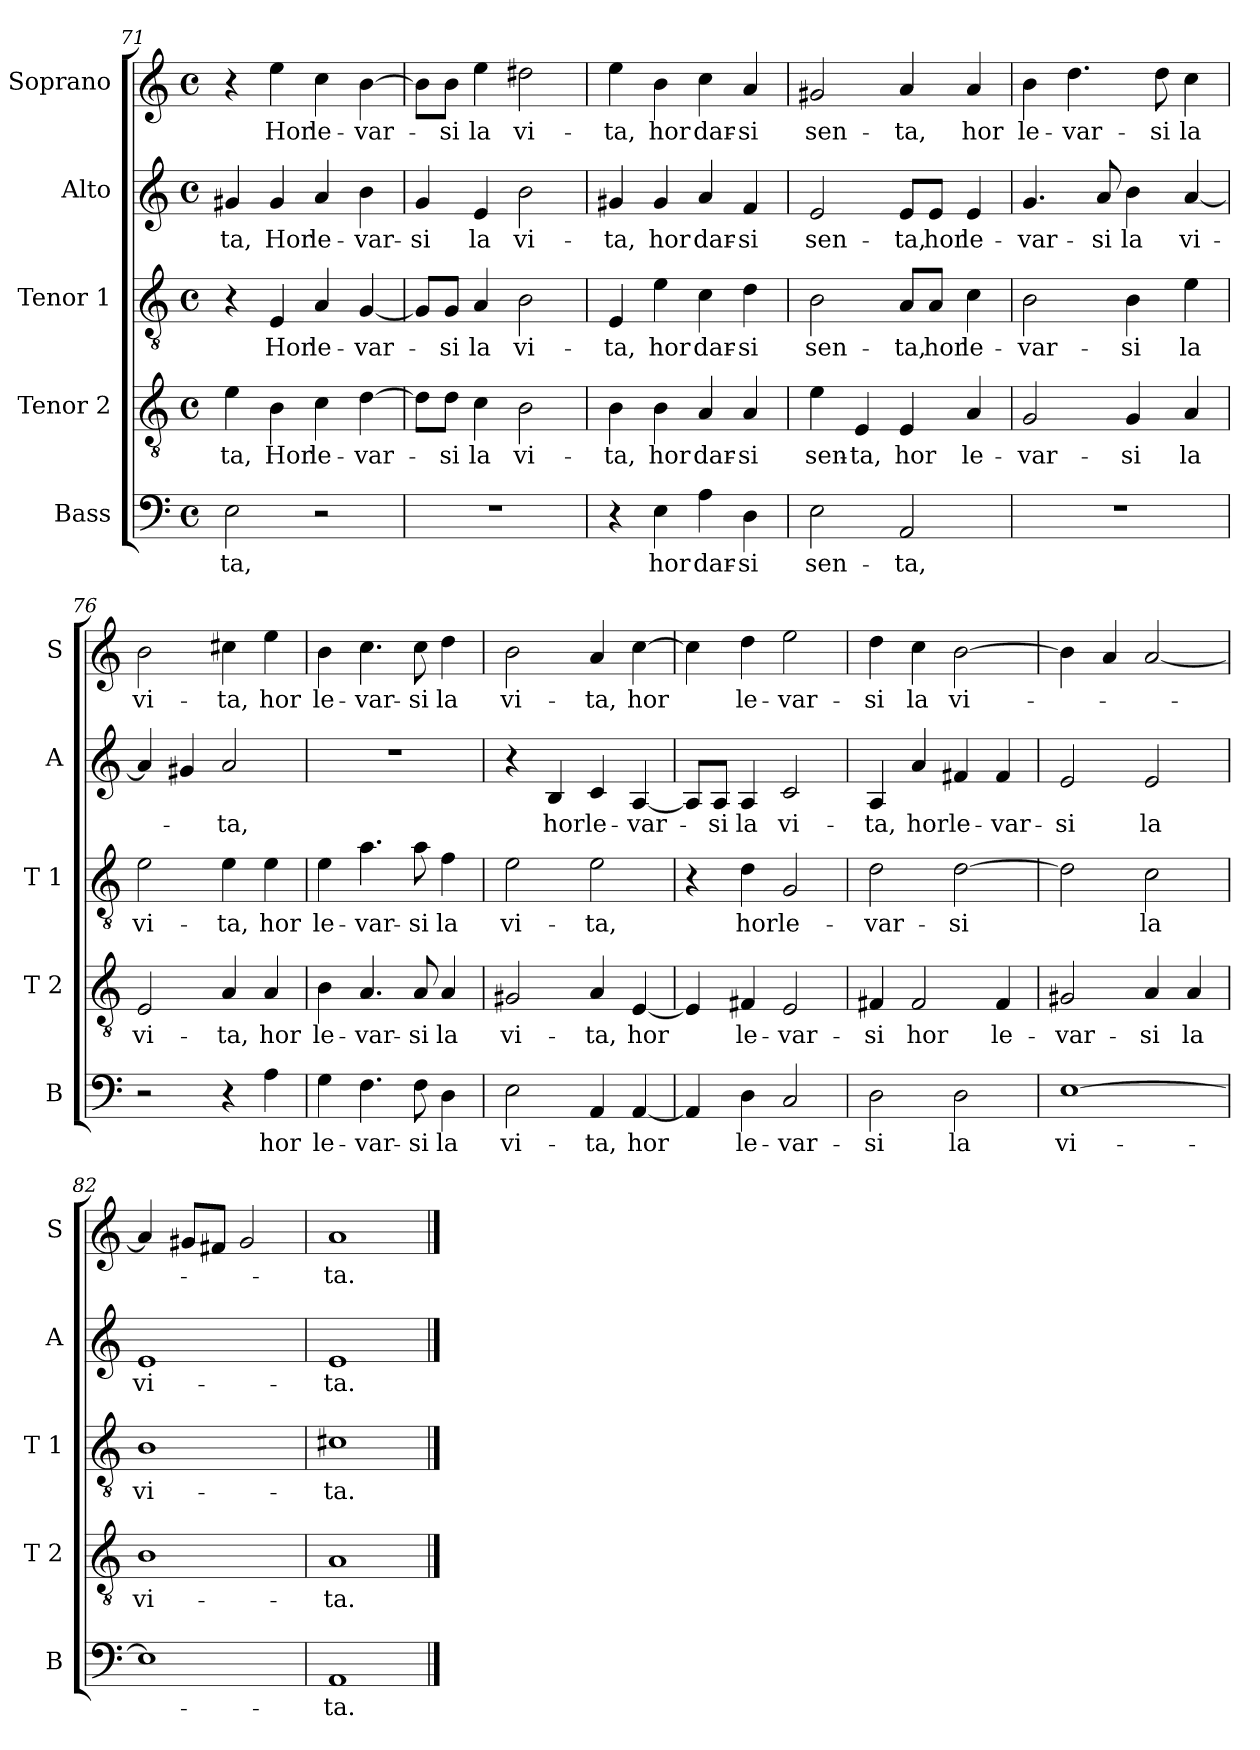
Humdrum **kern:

**kern	**text	**kern	**text	**kern	**text	**kern	**text	**kern	**text
*part5	*part5	*part4	*part4	*part3	*part3	*part2	*part2	*part1	*part1
*staff5	*staff5	*staff4	*staff4	*staff3	*staff3	*staff2	*staff2	*staff1	*staff1
*I"Bass	*	*I"Tenor 2	*	*I"Tenor 1	*	*I"Alto	*	*I"Soprano	*
*I'B	*	*I'T 2	*	*I'T 1	*	*I'A	*	*I'S	*
*clefF4	*	*clefGv2	*	*clefGv2	*	*clefG2	*	*clefG2	*
*k[]	*	*k[]	*	*k[]	*	*k[]	*	*k[]	*
*C:	*	*C:	*	*C:	*	*C:	*	*C:	*
*M4/4	*	*M4/4	*	*M4/4	*	*M4/4	*	*M4/4	*
*met(c)	*	*met(c)	*	*met(c)	*	*met(c)	*	*met(c)	*
=71	=71	=71	=71	=71	=71	=71	=71	=71	=71
!	!LO:LY:b	!	!LO:LY:b	!	!	!	!LO:LY:b	!	!
2E\	-ta,	4e\	-ta,	4r	.	4g#X/	-ta,	4r	.
!	!	!	!LO:LY:b	!	!LO:LY:b	!	!LO:LY:b	!	!LO:LY:b
.	.	4B\	Hor	4E/	Hor	4g#/	Hor	4ee\	Hor
!	!	!	!LO:LY:b	!	!LO:LY:b	!	!LO:LY:b	!	!LO:LY:b
2r	.	4c\	le-	4A/	le-	4a/	le-	4cc\	le-
!	!	!	!LO:LY:b	!	!LO:LY:b	!	!LO:LY:b	!	!LO:LY:b
.	.	[4d\	-var-	[4G/	-var-	4b\	-var-	[4b\	-var-
=72	=72	=72	=72	=72	=72	=72	=72	=72	=72
!	!	!	!	!	!	!	!LO:LY:b	!	!
1r	.	8d\L]	.	8G/L]	.	4g/	-si	8b\L]	.
!	!	!	!LO:LY:b	!	!LO:LY:b	!	!	!	!LO:LY:b
.	.	8d\J	-si	8G/J	-si	.	.	8b\J	-si
!	!	!	!LO:LY:b	!	!LO:LY:b	!	!LO:LY:b	!	!LO:LY:b
.	.	4c\	la	4A/	la	4e/	la	4ee\	la
!	!	!	!LO:LY:b	!	!LO:LY:b	!	!LO:LY:b	!	!LO:LY:b
.	.	2B\	vi-	2B\	vi-	2b\	vi-	2dd#X\	vi-
=73	=73	=73	=73	=73	=73	=73	=73	=73	=73
!	!	!	!LO:LY:b	!	!LO:LY:b	!	!LO:LY:b	!	!LO:LY:b
4r	.	4B\	-ta,	4E/	-ta,	4g#X/	-ta,	4ee\	-ta,
!	!LO:LY:b	!	!LO:LY:b	!	!LO:LY:b	!	!LO:LY:b	!	!LO:LY:b
4E\	hor	4B\	hor	4e\	hor	4g#/	hor	4b\	hor
!	!LO:LY:b	!	!LO:LY:b	!	!LO:LY:b	!	!LO:LY:b	!	!LO:LY:b
4A\	dar-	4A/	dar-	4c\	dar-	4a/	dar-	4cc\	dar-
!	!LO:LY:b	!	!LO:LY:b	!	!LO:LY:b	!	!LO:LY:b	!	!LO:LY:b
4D\	-si	4A/	-si	4d\	-si	4f/	-si	4a/	-si
!!LO:PB:g=z
=74	=74	=74	=74	=74	=74	=74	=74	=74	=74
!	!LO:LY:b	!	!LO:LY:b	!	!LO:LY:b	!	!LO:LY:b	!	!LO:LY:b
2E\	sen-	4e\	sen-	2B\	sen-	2e/	sen-	2g#X/	sen-
!	!	!	!LO:LY:b	!	!	!	!	!	!
.	.	4E/	-ta,	.	.	.	.	.	.
!	!LO:LY:b	!	!LO:LY:b	!	!LO:LY:b	!	!LO:LY:b	!	!LO:LY:b
2AA/	-ta,	4E/	hor	8A/L	-ta,	8e/L	-ta,	4a/	-ta,
!	!	!	!	!	!LO:LY:b	!	!LO:LY:b	!	!
.	.	.	.	8A/J	hor	8e/J	hor	.	.
!	!	!	!LO:LY:b	!	!LO:LY:b	!	!LO:LY:b	!	!LO:LY:b
.	.	4A/	le-	4c\	le-	4e/	le-	4a/	hor
=75	=75	=75	=75	=75	=75	=75	=75	=75	=75
!	!	!	!LO:LY:b	!	!LO:LY:b	!	!LO:LY:b	!	!LO:LY:b
1r	.	2G/	-var-	2B\	-var-	4.g/	-var-	4b\	le-
!	!	!	!	!	!	!	!	!	!LO:LY:b
.	.	.	.	.	.	.	.	4.dd\	-var-
!	!	!	!	!	!	!	!LO:LY:b	!	!
.	.	.	.	.	.	8a/	-si	.	.
!	!	!	!LO:LY:b	!	!LO:LY:b	!	!LO:LY:b	!	!
.	.	4G/	-si	4B\	-si	4b\	la	.	.
!	!	!	!	!	!	!	!	!	!LO:LY:b
.	.	.	.	.	.	.	.	8dd\	-si
!	!	!	!LO:LY:b	!	!LO:LY:b	!	!LO:LY:b	!	!LO:LY:b
.	.	4A/	la	4e\	la	[4a/	vi-	4cc\	la
=76	=76	=76	=76	=76	=76	=76	=76	=76	=76
!	!	!	!LO:LY:b	!	!LO:LY:b	!	!	!	!LO:LY:b
2r	.	2E/	vi-	2e\	vi-	4a/]	.	2b\	vi-
.	.	.	.	.	.	4g#X/	.	.	.
!	!	!	!LO:LY:b	!	!LO:LY:b	!	!LO:LY:b	!	!LO:LY:b
4r	.	4A/	-ta,	4e\	-ta,	2a/	-ta,	4cc#X\	-ta,
!	!LO:LY:b	!	!LO:LY:b	!	!LO:LY:b	!	!	!	!LO:LY:b
4A\	hor	4A/	hor	4e\	hor	.	.	4ee\	hor
=77	=77	=77	=77	=77	=77	=77	=77	=77	=77
!	!LO:LY:b	!	!LO:LY:b	!	!LO:LY:b	!	!	!	!LO:LY:b
4G\	le-	4B\	le-	4e\	le-	1r	.	4b\	le-
!	!LO:LY:b	!	!LO:LY:b	!	!LO:LY:b	!	!	!	!LO:LY:b
4.F\	-var-	4.A/	-var-	4.a\	-var-	.	.	4.cc\	-var-
!	!LO:LY:b	!	!LO:LY:b	!	!LO:LY:b	!	!	!	!LO:LY:b
8F\	-si	8A/	-si	8a\	-si	.	.	8cc\	-si
!	!LO:LY:b	!	!LO:LY:b	!	!LO:LY:b	!	!	!	!LO:LY:b
4D\	la	4A/	la	4f\	la	.	.	4dd\	la
=78	=78	=78	=78	=78	=78	=78	=78	=78	=78
!	!LO:LY:b	!	!LO:LY:b	!	!LO:LY:b	!	!	!	!LO:LY:b
2E\	vi-	2G#X/	vi-	2e\	vi-	4r	.	2b\	vi-
!	!	!	!	!	!	!	!LO:LY:b	!	!
.	.	.	.	.	.	4B/	hor	.	.
!	!LO:LY:b	!	!LO:LY:b	!	!LO:LY:b	!	!LO:LY:b	!	!LO:LY:b
4AA/	-ta,	4A/	-ta,	2e\	-ta,	4c/	le-	4a/	-ta,
!	!LO:LY:b	!	!LO:LY:b	!	!	!	!LO:LY:b	!	!LO:LY:b
[4AA/	hor	[4E/	hor	.	.	[4A/	-var-	[4cc\	hor
=79	=79	=79	=79	=79	=79	=79	=79	=79	=79
4AA/]	.	4E/]	.	4r	.	8A/L]	.	4cc\]	.
!	!	!	!	!	!	!	!LO:LY:b	!	!
.	.	.	.	.	.	8A/J	-si	.	.
!	!LO:LY:b	!	!LO:LY:b	!	!LO:LY:b	!	!LO:LY:b	!	!LO:LY:b
4D\	le-	4F#X/	le-	4d\	hor	4A/	la	4dd\	le-
!	!LO:LY:b	!	!LO:LY:b	!	!LO:LY:b	!	!LO:LY:b	!	!LO:LY:b
2C/	-var-	2E/	-var-	2G/	le-	2c/	vi-	2ee\	-var-
=80	=80	=80	=80	=80	=80	=80	=80	=80	=80
!	!LO:LY:b	!	!LO:LY:b	!	!LO:LY:b	!	!LO:LY:b	!	!LO:LY:b
2D\	-si	4F#X/	-si	2d\	-var-	4A/	-ta,	4dd\	-si
!	!	!	!LO:LY:b	!	!	!	!LO:LY:b	!	!LO:LY:b
.	.	2F#/	hor	.	.	4a/	hor	4cc\	la
!	!LO:LY:b	!	!	!	!LO:LY:b	!	!LO:LY:b	!	!LO:LY:b
2D\	la	.	.	[2d\	-si	4f#X/	le-	[2b\	vi-
!	!	!	!LO:LY:b	!	!	!	!LO:LY:b	!	!
.	.	4F#/	le-	.	.	4f#/	-var-	.	.
!!LO:LB:g=z
=81	=81	=81	=81	=81	=81	=81	=81	=81	=81
!	!LO:LY:b	!	!LO:LY:b	!	!	!	!LO:LY:b	!	!
[1E	vi-	2G#X/	-var-	2d\]	.	2e/	-si	4b\]	.
.	.	.	.	.	.	.	.	4a/	.
!	!	!	!LO:LY:b	!	!LO:LY:b	!	!LO:LY:b	!	!
.	.	4A/	-si	2c\	la	2e/	la	[2a/	.
!	!	!	!LO:LY:b	!	!	!	!	!	!
.	.	4A/	la	.	.	.	.	.	.
=82	=82	=82	=82	=82	=82	=82	=82	=82	=82
!	!	!	!LO:LY:b	!	!LO:LY:b	!	!LO:LY:b	!	!
1E]	.	1B	vi-	1B	vi-	1e	vi-	4a/]	.
.	.	.	.	.	.	.	.	8g#X/L	.
.	.	.	.	.	.	.	.	8f#X/J	.
.	.	.	.	.	.	.	.	2g#/	.
=83	=83	=83	=83	=83	=83	=83	=83	=83	=83
!	!LO:LY:b	!	!LO:LY:b	!	!LO:LY:b	!	!LO:LY:b	!	!LO:LY:b
1AA	-ta.	1A	-ta.	1c#X	-ta.	1e	-ta.	1a	-ta.
==	==	==	==	==	==	==	==	==	==
*-	*-	*-	*-	*-	*-	*-	*-	*-	*-
